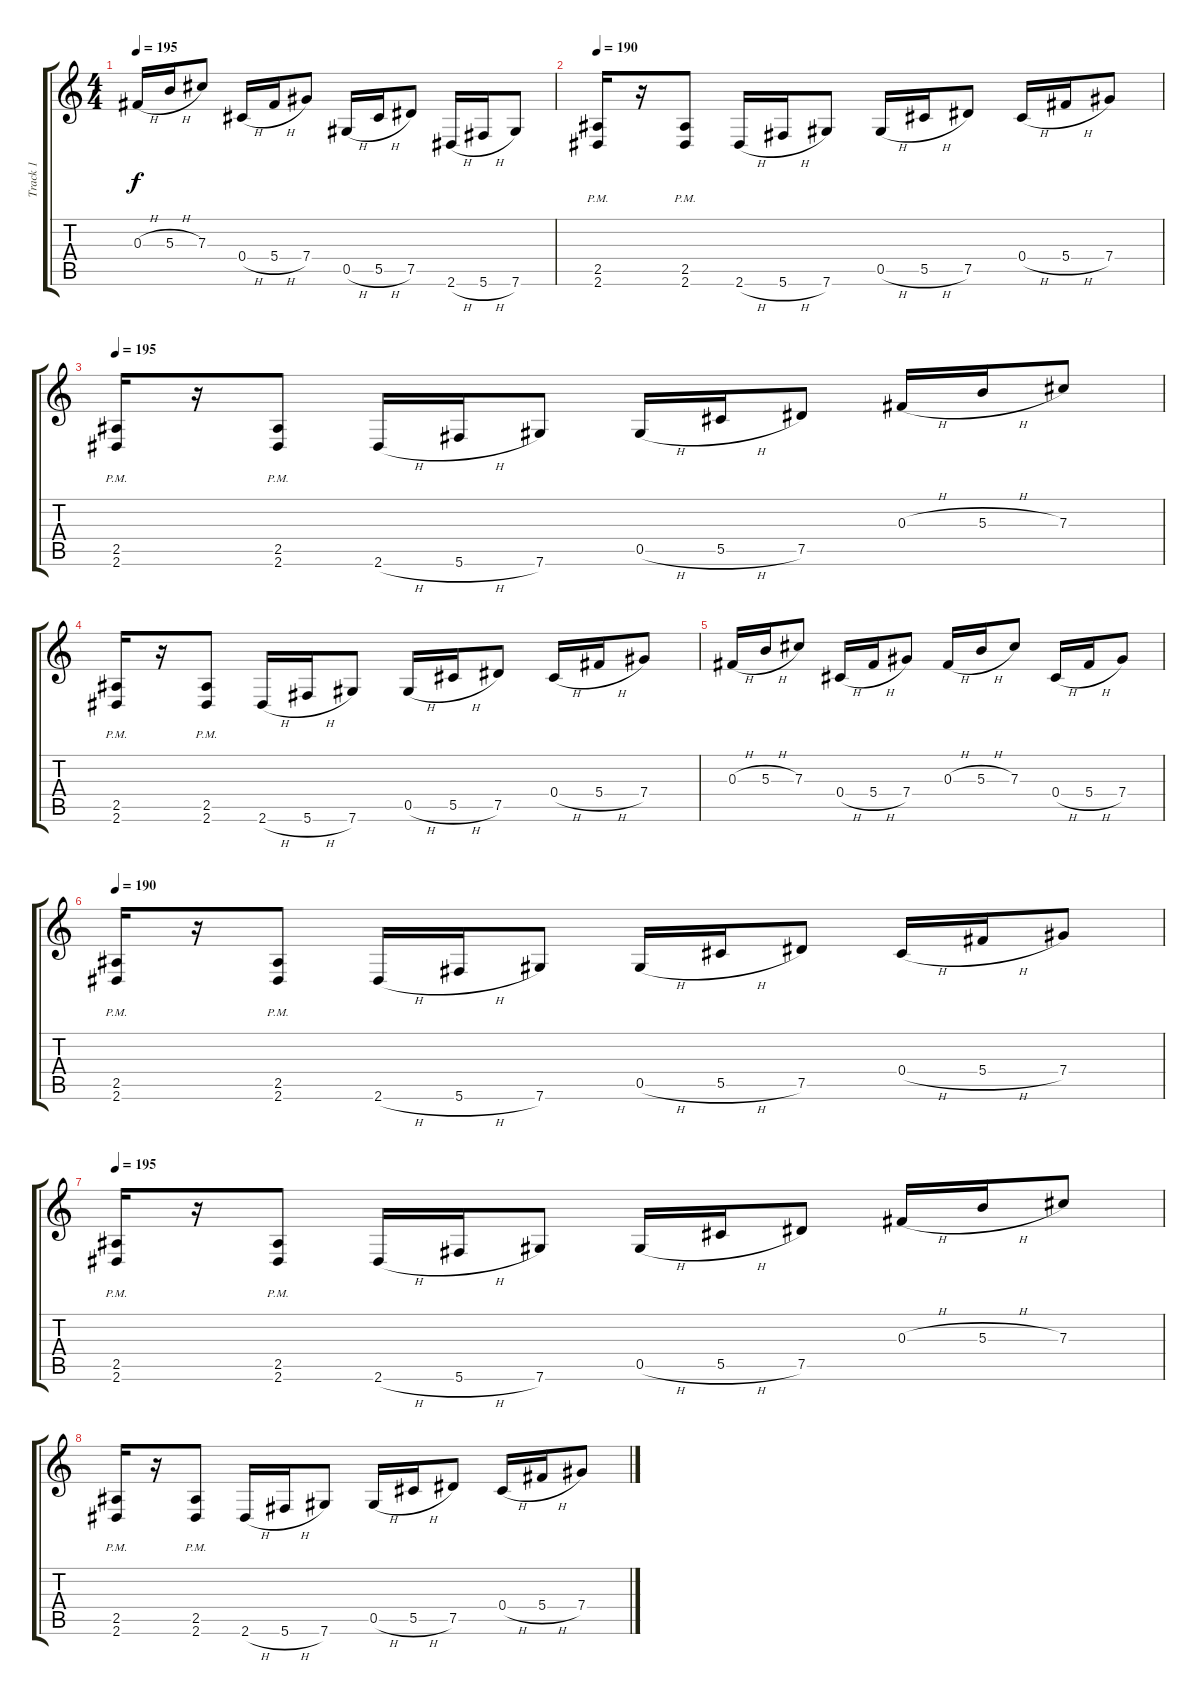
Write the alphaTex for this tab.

\track ("Track 1" "Track 1") {instrument distortionguitar}
\staff {score tabs}
\tuning (Eb4 Bb3 Gb3 Db3 Ab2 Db2) {hide}
\ts (4 4)
\tempo 195
\clef g2
\ks c
0.3{h}.16{dy f} 5.3{h}.16 7.3.8 0.4{h}.16 5.4{h}.16 7.4.8 0.5{h}.16 5.5{h}.16 7.5.8 2.6{h}.16 5.6{h}.16 7.6.8 |
\tempo 200
\tempo 190
(2.5{pm} 2.6{pm}).16 r.16 (2.5{pm} 2.6{pm}).8 2.6{h}.16 5.6{h}.16 7.6.8 0.5{h}.16 5.5{h}.16 7.5.8 0.4{h}.16 5.4{h}.16 7.4.8 |
\tempo 195
(2.5{pm} 2.6{pm}).16 r.16 (2.5{pm} 2.6{pm}).8 2.6{h}.16 5.6{h}.16 7.6.8 0.5{h}.16 5.5{h}.16 7.5.8 0.3{h}.16 5.3{h}.16 7.3.8 |
(2.5{pm} 2.6{pm}).16 r.16 (2.5{pm} 2.6{pm}).8 2.6{h}.16 5.6{h}.16 7.6.8 0.5{h}.16 5.5{h}.16 7.5.8 0.4{h}.16 5.4{h}.16 7.4.8 |
0.3{h}.16 5.3{h}.16 7.3.8 0.4{h}.16 5.4{h}.16 7.4.8 0.3{h}.16 5.3{h}.16 7.3.8 0.4{h}.16 5.4{h}.16 7.4.8 |
\tempo 190
(2.5{pm} 2.6{pm}).16 r.16 (2.5{pm} 2.6{pm}).8 2.6{h}.16 5.6{h}.16 7.6.8 0.5{h}.16 5.5{h}.16 7.5.8 0.4{h}.16 5.4{h}.16 7.4.8 |
\tempo 195
(2.5{pm} 2.6{pm}).16 r.16 (2.5{pm} 2.6{pm}).8 2.6{h}.16 5.6{h}.16 7.6.8 0.5{h}.16 5.5{h}.16 7.5.8 0.3{h}.16 5.3{h}.16 7.3.8 |
(2.5{pm} 2.6{pm}).16 r.16 (2.5{pm} 2.6{pm}).8 2.6{h}.16 5.6{h}.16 7.6.8 0.5{h}.16 5.5{h}.16 7.5.8 0.4{h}.16 5.4{h}.16 7.4.8
